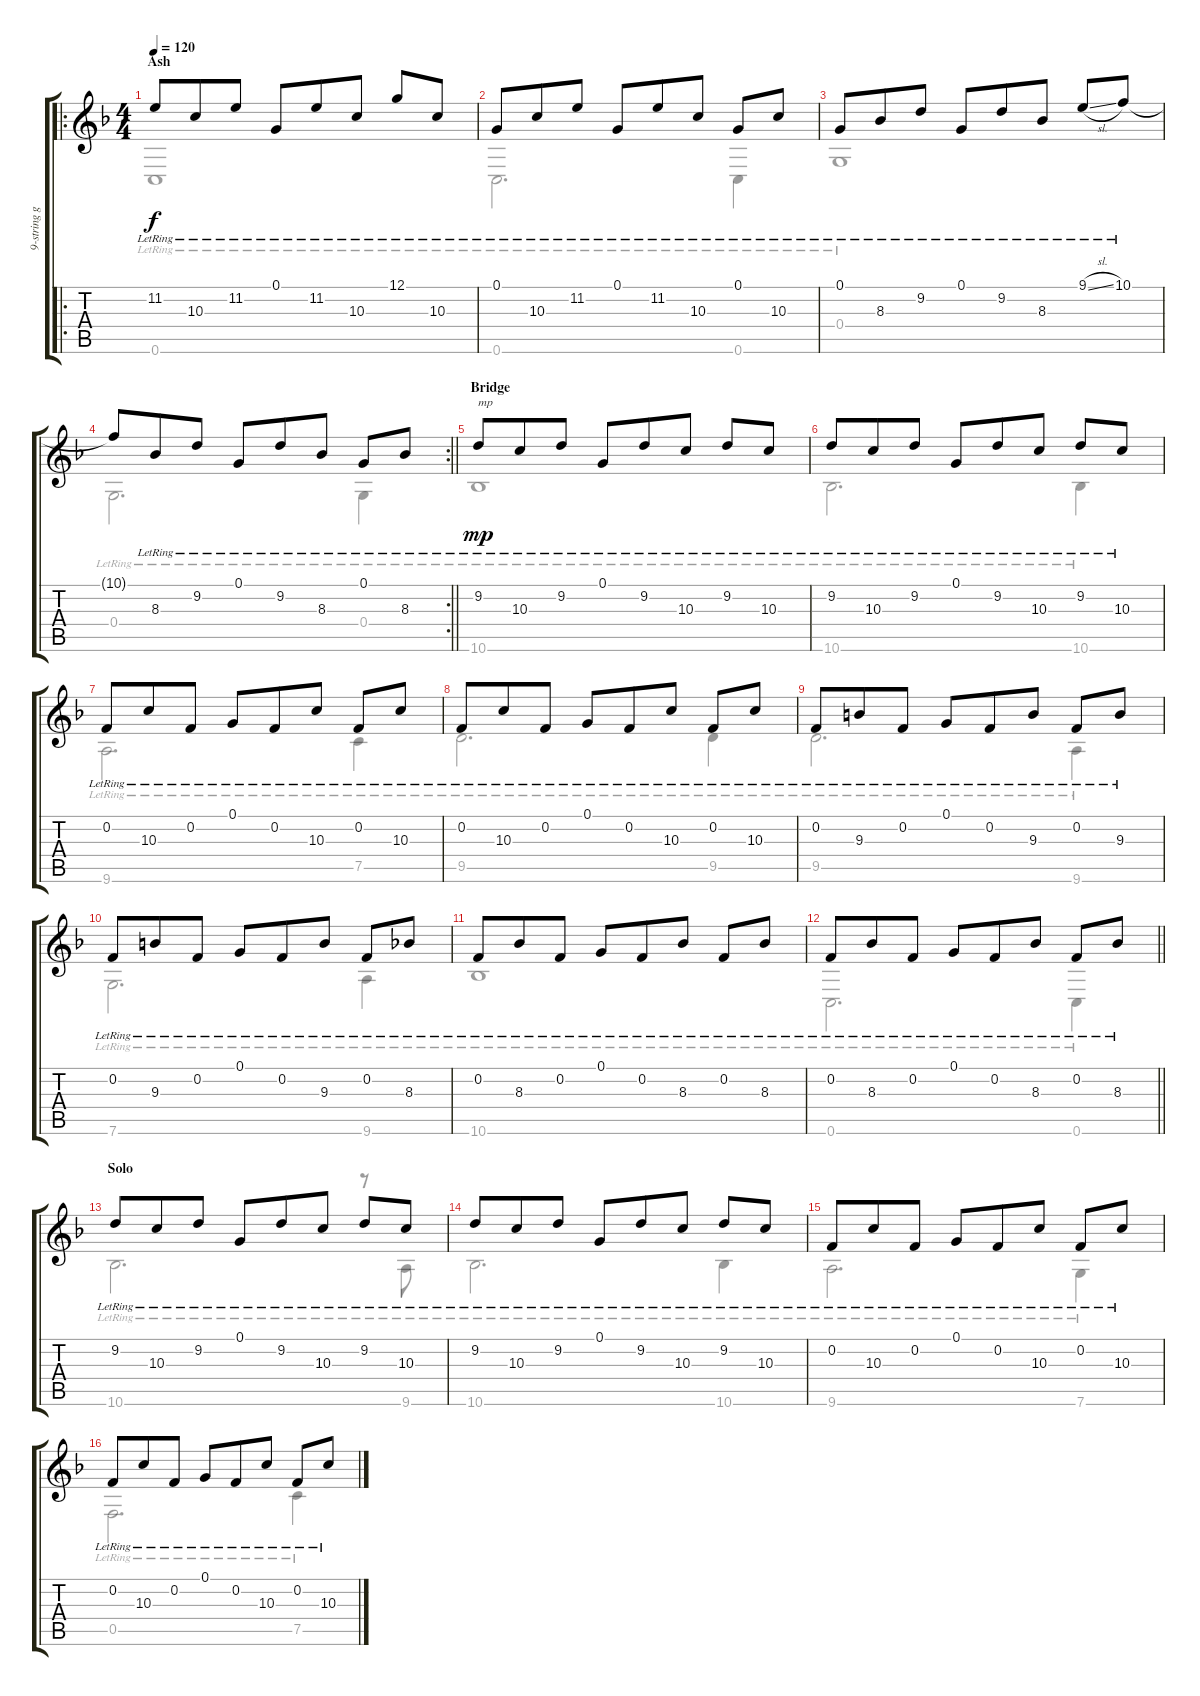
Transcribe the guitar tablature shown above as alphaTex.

\track ("9-string guitar" "9-string g") {instrument acousticguitarsteel}
\staff {score tabs}
\tuning (G3 F3 D3 G2 F2 C2) {hide}
\voice
\ro
\ts (4 4)
\section ("" "Ash")
\tempo 120
\clef g2
\ks f
11.2{lr}.8{dy f beam merge} 10.3{lr}.8{beam merge} 11.2{lr}.8{beam split} 0.1{lr}.8{beam merge} 11.2{lr}.8{beam merge} 10.3{lr}.8 12.1{lr}.8{beam merge} 10.3{lr}.8 |
0.1{lr}.8{beam merge} 10.3{lr}.8{beam merge} 11.2{lr}.8{beam split} 0.1{lr}.8{beam merge} 11.2{lr}.8{beam merge} 10.3{lr}.8 0.1{lr}.8{beam merge} 10.3{lr}.8 |
0.1{lr}.8{beam merge} 8.3{lr}.8{beam merge} 9.2{lr}.8{beam split} 0.1{lr}.8{beam merge} 9.2{lr}.8{beam merge} 8.3{lr}.8 9.1{sl lr}.8{beam merge} 10.1{lr}.8 |
\rc 2
\barLineRight lightlight
10.1{t}.8{beam merge} 8.3{lr}.8{beam merge} 9.2{lr}.8{beam split} 0.1{lr}.8{beam merge} 9.2{lr}.8{beam merge} 8.3{lr}.8 0.1{lr}.8{beam merge} 8.3{lr}.8 |
\section ("" "Bridge")
9.2{lr}.8{txt "mp" dy mp beam merge} 10.3{lr}.8{beam merge} 9.2{lr}.8{beam split} 0.1{lr}.8{beam merge} 9.2{lr}.8{beam merge} 10.3{lr}.8 9.2{lr}.8{beam merge} 10.3{lr}.8 |
9.2{lr}.8{beam merge} 10.3{lr}.8{beam merge} 9.2{lr}.8{beam split} 0.1{lr}.8{beam merge} 9.2{lr}.8{beam merge} 10.3{lr}.8 9.2{lr}.8{beam merge} 10.3{lr}.8 |
0.2{lr}.8{beam merge} 10.3{lr}.8{beam merge} 0.2{lr}.8{beam split} 0.1{lr}.8{beam merge} 0.2{lr}.8{beam merge} 10.3{lr}.8 0.2{lr}.8{beam merge} 10.3{lr}.8 |
0.2{lr}.8{beam merge} 10.3{lr}.8{beam merge} 0.2{lr}.8{beam split} 0.1{lr}.8{beam merge} 0.2{lr}.8{beam merge} 10.3{lr}.8 0.2{lr}.8{beam merge} 10.3{lr}.8 |
0.2{lr}.8{beam merge} 9.3{lr}.8{beam merge} 0.2{lr}.8{beam split} 0.1{lr}.8{beam merge} 0.2{lr}.8{beam merge} 9.3{lr}.8 0.2{lr}.8{beam merge} 9.3{lr}.8 |
0.2{lr}.8{beam merge} 9.3{lr}.8{beam merge} 0.2{lr}.8{beam split} 0.1{lr}.8{beam merge} 0.2{lr}.8{beam merge} 9.3{lr}.8 0.2{lr}.8{beam merge} 8.3{lr}.8 |
0.2{lr}.8{beam merge} 8.3{lr}.8{beam merge} 0.2{lr}.8{beam split} 0.1{lr}.8{beam merge} 0.2{lr}.8{beam merge} 8.3{lr}.8 0.2{lr}.8{beam merge} 8.3{lr}.8 |
\barLineRight lightlight
0.2{lr}.8 8.3{lr}.8{beam merge} 0.2{lr}.8{beam split} 0.1{lr}.8{beam merge} 0.2{lr}.8{beam merge} 8.3{lr}.8 0.2{lr}.8{beam merge} 8.3{lr}.8 |
\section ("" "Solo")
9.2{lr}.8{beam merge} 10.3{lr}.8{beam merge} 9.2{lr}.8{beam split} 0.1{lr}.8{beam merge} 9.2{lr}.8{beam merge} 10.3{lr}.8 9.2{lr}.8{beam merge} 10.3{lr}.8 |
9.2{lr}.8{beam merge} 10.3{lr}.8{beam merge} 9.2{lr}.8{beam split} 0.1{lr}.8{beam merge} 9.2{lr}.8{beam merge} 10.3{lr}.8 9.2{lr}.8{beam merge} 10.3{lr}.8 |
0.2{lr}.8{beam merge} 10.3{lr}.8{beam merge} 0.2{lr}.8{beam split} 0.1{lr}.8{beam merge} 0.2{lr}.8{beam merge} 10.3{lr}.8 0.2{lr}.8{beam merge} 10.3{lr}.8 |
0.2{lr}.8{beam merge} 10.3{lr}.8{beam merge} 0.2{lr}.8{beam split} 0.1{lr}.8{beam merge} 0.2{lr}.8{beam merge} 10.3{lr}.8 0.2{lr}.8{beam merge} 10.3{lr}.8
\voice
\clef g2
\ottava regular
\simile none
\ks f
0.6{lr}.1{dy f} |
0.6{lr}.2{d} 0.6{lr}.4 |
0.4{lr}.1 |
\barLineRight lightlight
0.4{lr}.2{d} 0.4{lr}.4 |
10.6{lr}.1{dy mp} |
10.6{lr}.2{d} 10.6{lr}.4 |
9.6{lr}.2{d} 7.5{lr}.4 |
9.5{lr}.2{d} 9.5{lr}.4 |
9.5{lr}.2{d} 9.6{lr}.4 |
7.6{lr}.2{d} 9.6{lr}.4 |
10.6{lr}.1 |
\barLineRight lightlight
0.6{lr}.2{d} 0.6{lr}.4 |
10.6{lr}.2{d} r.8 9.6{lr}.8 |
10.6{lr}.2{d} 10.6{lr}.4 |
9.6{lr}.2{d} 7.6{lr}.4 |
0.5{lr}.2{d} 7.5{lr}.4
